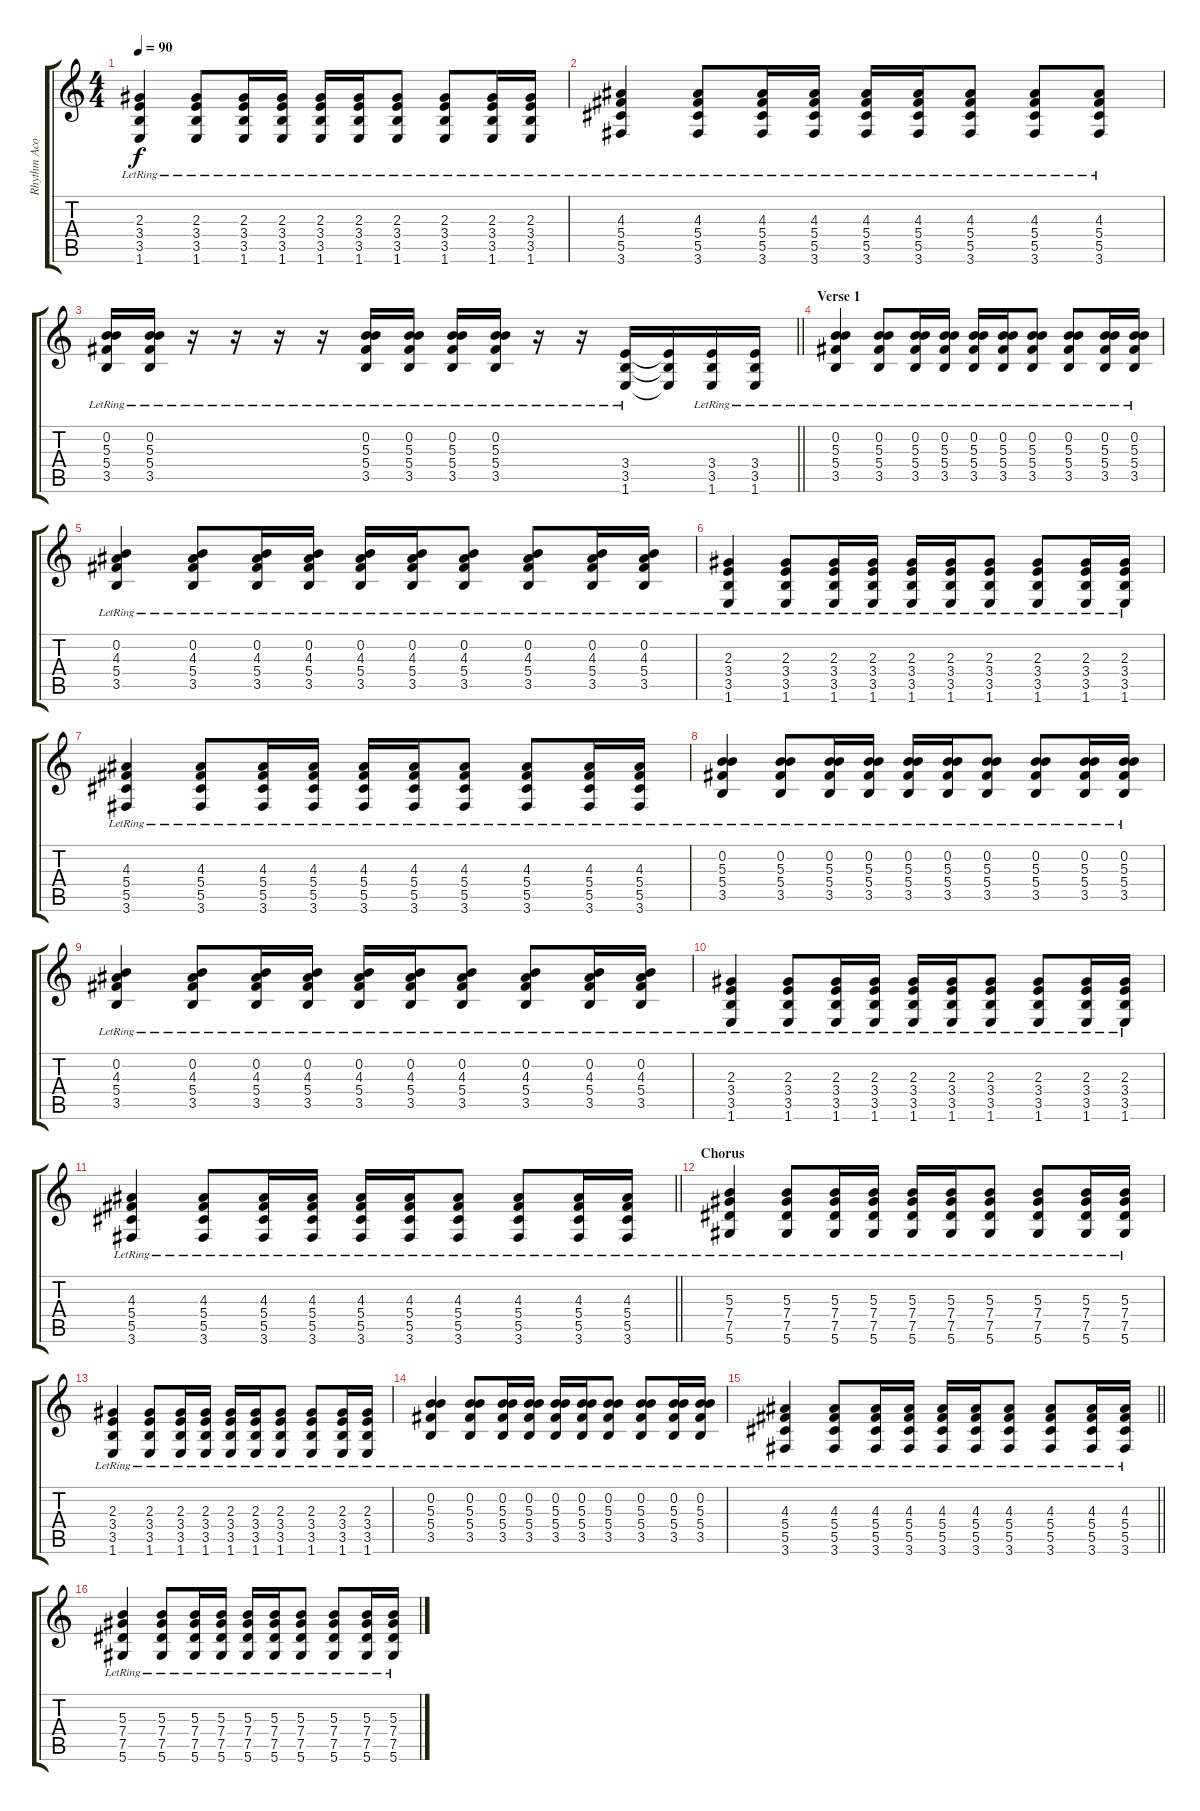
\track ("Rhythm Acoustic Guitar" "Rhythm Aco") {instrument acousticguitarsteel}
\staff {score tabs}
\tuning (Eb4 B3 Gb3 Db3 Ab2 Eb2) {hide}
\ts (4 4)
\tempo 90
\clef g2
\ks c
(2.3{lr} 3.4{lr} 3.5{lr} 1.6{lr}).4{dy f} (2.3{lr} 3.4{lr} 3.5{lr} 1.6{lr}).8 (2.3{lr} 3.4{lr} 3.5{lr} 1.6{lr}).16 (2.3{lr} 3.4{lr} 3.5{lr} 1.6{lr}).16 (2.3{lr} 3.4{lr} 3.5{lr} 1.6{lr}).16 (2.3{lr} 3.4{lr} 3.5{lr} 1.6{lr}).16 (2.3{lr} 3.4{lr} 3.5{lr} 1.6{lr}).8 (2.3{lr} 3.4{lr} 3.5{lr} 1.6{lr}).8 (2.3{lr} 3.4{lr} 3.5{lr} 1.6{lr}).16 (2.3{lr} 3.4{lr} 3.5{lr} 1.6{lr}).16 |
(4.3{lr} 5.4{lr} 5.5{lr} 3.6{lr}).4 (4.3{lr} 5.4{lr} 5.5{lr} 3.6{lr}).8 (4.3{lr} 5.4{lr} 5.5{lr} 3.6{lr}).16 (4.3{lr} 5.4{lr} 5.5{lr} 3.6{lr}).16 (4.3{lr} 5.4{lr} 5.5{lr} 3.6{lr}).16 (4.3{lr} 5.4{lr} 5.5{lr} 3.6{lr}).16 (4.3{lr} 5.4{lr} 5.5{lr} 3.6{lr}).8 (4.3{lr} 5.4{lr} 5.5{lr} 3.6{lr}).8 (4.3{lr} 5.4{lr} 5.5{lr} 3.6{lr}).8 |
\barLineRight lightlight
(0.2{lr} 5.3{lr} 5.4{lr} 3.5{lr}).16 (0.2{lr} 5.3{lr} 5.4{lr} 3.5{lr}).16 r.16 r.16 r.16 r.16 (0.2{lr} 5.3{lr} 5.4{lr} 3.5{lr}).16 (0.2{lr} 5.3{lr} 5.4{lr} 3.5{lr}).16 (0.2{lr} 5.3{lr} 5.4{lr} 3.5{lr}).16 (0.2{lr} 5.3{lr} 5.4{lr} 3.5{lr}).16 r.16 r.16 (3.4{lr} 3.5{lr} 1.6{lr}).16 (3.4{t} 3.5{t} 1.6{t}).16 (3.4{lr} 3.5{lr} 1.6{lr}).16 (3.4{lr} 3.5{lr} 1.6{lr}).16 |
\section ("" "Verse 1")
(0.2{lr} 5.3{lr} 5.4{lr} 3.5{lr}).4 (0.2{lr} 5.3{lr} 5.4{lr} 3.5{lr}).8 (0.2{lr} 5.3{lr} 5.4{lr} 3.5{lr}).16 (0.2{lr} 5.3{lr} 5.4{lr} 3.5{lr}).16 (0.2{lr} 5.3{lr} 5.4{lr} 3.5{lr}).16 (0.2{lr} 5.3{lr} 5.4{lr} 3.5{lr}).16 (0.2{lr} 5.3{lr} 5.4{lr} 3.5{lr}).8 (0.2{lr} 5.3{lr} 5.4{lr} 3.5{lr}).8 (0.2{lr} 5.3{lr} 5.4{lr} 3.5{lr}).16 (0.2{lr} 5.3{lr} 5.4{lr} 3.5{lr}).16 |
(0.2{lr} 4.3{lr} 5.4{lr} 3.5{lr}).4 (0.2{lr} 4.3{lr} 5.4{lr} 3.5{lr}).8 (0.2{lr} 4.3{lr} 5.4{lr} 3.5{lr}).16 (0.2{lr} 4.3{lr} 5.4{lr} 3.5{lr}).16 (0.2{lr} 4.3{lr} 5.4{lr} 3.5{lr}).16 (0.2{lr} 4.3{lr} 5.4{lr} 3.5{lr}).16 (0.2{lr} 4.3{lr} 5.4{lr} 3.5{lr}).8 (0.2{lr} 4.3{lr} 5.4{lr} 3.5{lr}).8 (0.2{lr} 4.3{lr} 5.4{lr} 3.5{lr}).16 (0.2{lr} 4.3{lr} 5.4{lr} 3.5{lr}).16 |
(2.3{lr} 3.4{lr} 3.5{lr} 1.6{lr}).4 (2.3{lr} 3.4{lr} 3.5{lr} 1.6{lr}).8 (2.3{lr} 3.4{lr} 3.5{lr} 1.6{lr}).16 (2.3{lr} 3.4{lr} 3.5{lr} 1.6{lr}).16 (2.3{lr} 3.4{lr} 3.5{lr} 1.6{lr}).16 (2.3{lr} 3.4{lr} 3.5{lr} 1.6{lr}).16 (2.3{lr} 3.4{lr} 3.5{lr} 1.6{lr}).8 (2.3{lr} 3.4{lr} 3.5{lr} 1.6{lr}).8 (2.3{lr} 3.4{lr} 3.5{lr} 1.6{lr}).16 (2.3{lr} 3.4{lr} 3.5{lr} 1.6{lr}).16 |
(4.3{lr} 5.4{lr} 5.5{lr} 3.6{lr}).4 (4.3{lr} 5.4{lr} 5.5{lr} 3.6{lr}).8 (4.3{lr} 5.4{lr} 5.5{lr} 3.6{lr}).16 (4.3{lr} 5.4{lr} 5.5{lr} 3.6{lr}).16 (4.3{lr} 5.4{lr} 5.5{lr} 3.6{lr}).16 (4.3{lr} 5.4{lr} 5.5{lr} 3.6{lr}).16 (4.3{lr} 5.4{lr} 5.5{lr} 3.6{lr}).8 (4.3{lr} 5.4{lr} 5.5{lr} 3.6{lr}).8 (4.3{lr} 5.4{lr} 5.5{lr} 3.6{lr}).16 (4.3{lr} 5.4{lr} 5.5{lr} 3.6{lr}).16 |
(0.2{lr} 5.3{lr} 5.4{lr} 3.5{lr}).4 (0.2{lr} 5.3{lr} 5.4{lr} 3.5{lr}).8 (0.2{lr} 5.3{lr} 5.4{lr} 3.5{lr}).16 (0.2{lr} 5.3{lr} 5.4{lr} 3.5{lr}).16 (0.2{lr} 5.3{lr} 5.4{lr} 3.5{lr}).16 (0.2{lr} 5.3{lr} 5.4{lr} 3.5{lr}).16 (0.2{lr} 5.3{lr} 5.4{lr} 3.5{lr}).8 (0.2{lr} 5.3{lr} 5.4{lr} 3.5{lr}).8 (0.2{lr} 5.3{lr} 5.4{lr} 3.5{lr}).16 (0.2{lr} 5.3{lr} 5.4{lr} 3.5{lr}).16 |
(0.2{lr} 4.3{lr} 5.4{lr} 3.5{lr}).4 (0.2{lr} 4.3{lr} 5.4{lr} 3.5{lr}).8 (0.2{lr} 4.3{lr} 5.4{lr} 3.5{lr}).16 (0.2{lr} 4.3{lr} 5.4{lr} 3.5{lr}).16 (0.2{lr} 4.3{lr} 5.4{lr} 3.5{lr}).16 (0.2{lr} 4.3{lr} 5.4{lr} 3.5{lr}).16 (0.2{lr} 4.3{lr} 5.4{lr} 3.5{lr}).8 (0.2{lr} 4.3{lr} 5.4{lr} 3.5{lr}).8 (0.2{lr} 4.3{lr} 5.4{lr} 3.5{lr}).16 (0.2{lr} 4.3{lr} 5.4{lr} 3.5{lr}).16 |
(2.3{lr} 3.4{lr} 3.5{lr} 1.6{lr}).4 (2.3{lr} 3.4{lr} 3.5{lr} 1.6{lr}).8 (2.3{lr} 3.4{lr} 3.5{lr} 1.6{lr}).16 (2.3{lr} 3.4{lr} 3.5{lr} 1.6{lr}).16 (2.3{lr} 3.4{lr} 3.5{lr} 1.6{lr}).16 (2.3{lr} 3.4{lr} 3.5{lr} 1.6{lr}).16 (2.3{lr} 3.4{lr} 3.5{lr} 1.6{lr}).8 (2.3{lr} 3.4{lr} 3.5{lr} 1.6{lr}).8 (2.3{lr} 3.4{lr} 3.5{lr} 1.6{lr}).16 (2.3{lr} 3.4{lr} 3.5{lr} 1.6{lr}).16 |
\barLineRight lightlight
(4.3{lr} 5.4{lr} 5.5{lr} 3.6{lr}).4 (4.3{lr} 5.4{lr} 5.5{lr} 3.6{lr}).8 (4.3{lr} 5.4{lr} 5.5{lr} 3.6{lr}).16 (4.3{lr} 5.4{lr} 5.5{lr} 3.6{lr}).16 (4.3{lr} 5.4{lr} 5.5{lr} 3.6{lr}).16 (4.3{lr} 5.4{lr} 5.5{lr} 3.6{lr}).16 (4.3{lr} 5.4{lr} 5.5{lr} 3.6{lr}).8 (4.3{lr} 5.4{lr} 5.5{lr} 3.6{lr}).8 (4.3{lr} 5.4{lr} 5.5{lr} 3.6{lr}).16 (4.3{lr} 5.4{lr} 5.5{lr} 3.6{lr}).16 |
\section ("" "Chorus")
(5.3{lr} 7.4{lr} 7.5{lr} 5.6{lr}).4 (5.3{lr} 7.4{lr} 7.5{lr} 5.6{lr}).8 (5.3{lr} 7.4{lr} 7.5{lr} 5.6{lr}).16 (5.3{lr} 7.4{lr} 7.5{lr} 5.6{lr}).16 (5.3{lr} 7.4{lr} 7.5{lr} 5.6{lr}).16 (5.3{lr} 7.4{lr} 7.5{lr} 5.6{lr}).16 (5.3{lr} 7.4{lr} 7.5{lr} 5.6{lr}).8 (5.3{lr} 7.4{lr} 7.5{lr} 5.6{lr}).8 (5.3{lr} 7.4{lr} 7.5{lr} 5.6{lr}).16 (5.3{lr} 7.4{lr} 7.5{lr} 5.6{lr}).16 |
(2.3{lr} 3.4{lr} 3.5{lr} 1.6{lr}).4 (2.3{lr} 3.4{lr} 3.5{lr} 1.6{lr}).8 (2.3{lr} 3.4{lr} 3.5{lr} 1.6{lr}).16 (2.3{lr} 3.4{lr} 3.5{lr} 1.6{lr}).16 (2.3{lr} 3.4{lr} 3.5{lr} 1.6{lr}).16 (2.3{lr} 3.4{lr} 3.5{lr} 1.6{lr}).16 (2.3{lr} 3.4{lr} 3.5{lr} 1.6{lr}).8 (2.3{lr} 3.4{lr} 3.5{lr} 1.6{lr}).8 (2.3{lr} 3.4{lr} 3.5{lr} 1.6{lr}).16 (2.3{lr} 3.4{lr} 3.5{lr} 1.6{lr}).16 |
(0.2{lr} 5.3{lr} 5.4{lr} 3.5{lr}).4 (0.2{lr} 5.3{lr} 5.4{lr} 3.5{lr}).8 (0.2{lr} 5.3{lr} 5.4{lr} 3.5{lr}).16 (0.2{lr} 5.3{lr} 5.4{lr} 3.5{lr}).16 (0.2{lr} 5.3{lr} 5.4{lr} 3.5{lr}).16 (0.2{lr} 5.3{lr} 5.4{lr} 3.5{lr}).16 (0.2{lr} 5.3{lr} 5.4{lr} 3.5{lr}).8 (0.2{lr} 5.3{lr} 5.4{lr} 3.5{lr}).8 (0.2{lr} 5.3{lr} 5.4{lr} 3.5{lr}).16 (0.2{lr} 5.3{lr} 5.4{lr} 3.5{lr}).16 |
\barLineRight lightlight
(4.3{lr} 5.4{lr} 5.5{lr} 3.6{lr}).4 (4.3{lr} 5.4{lr} 5.5{lr} 3.6{lr}).8 (4.3{lr} 5.4{lr} 5.5{lr} 3.6{lr}).16 (4.3{lr} 5.4{lr} 5.5{lr} 3.6{lr}).16 (4.3{lr} 5.4{lr} 5.5{lr} 3.6{lr}).16 (4.3{lr} 5.4{lr} 5.5{lr} 3.6{lr}).16 (4.3{lr} 5.4{lr} 5.5{lr} 3.6{lr}).8 (4.3{lr} 5.4{lr} 5.5{lr} 3.6{lr}).8 (4.3{lr} 5.4{lr} 5.5{lr} 3.6{lr}).16 (4.3{lr} 5.4{lr} 5.5{lr} 3.6{lr}).16 |
(5.3{lr} 7.4{lr} 7.5{lr} 5.6{lr}).4 (5.3{lr} 7.4{lr} 7.5{lr} 5.6{lr}).8 (5.3{lr} 7.4{lr} 7.5{lr} 5.6{lr}).16 (5.3{lr} 7.4{lr} 7.5{lr} 5.6{lr}).16 (5.3{lr} 7.4{lr} 7.5{lr} 5.6{lr}).16 (5.3{lr} 7.4{lr} 7.5{lr} 5.6{lr}).16 (5.3{lr} 7.4{lr} 7.5{lr} 5.6{lr}).8 (5.3{lr} 7.4{lr} 7.5{lr} 5.6{lr}).8 (5.3{lr} 7.4{lr} 7.5{lr} 5.6{lr}).16 (5.3{lr} 7.4{lr} 7.5{lr} 5.6{lr}).16
